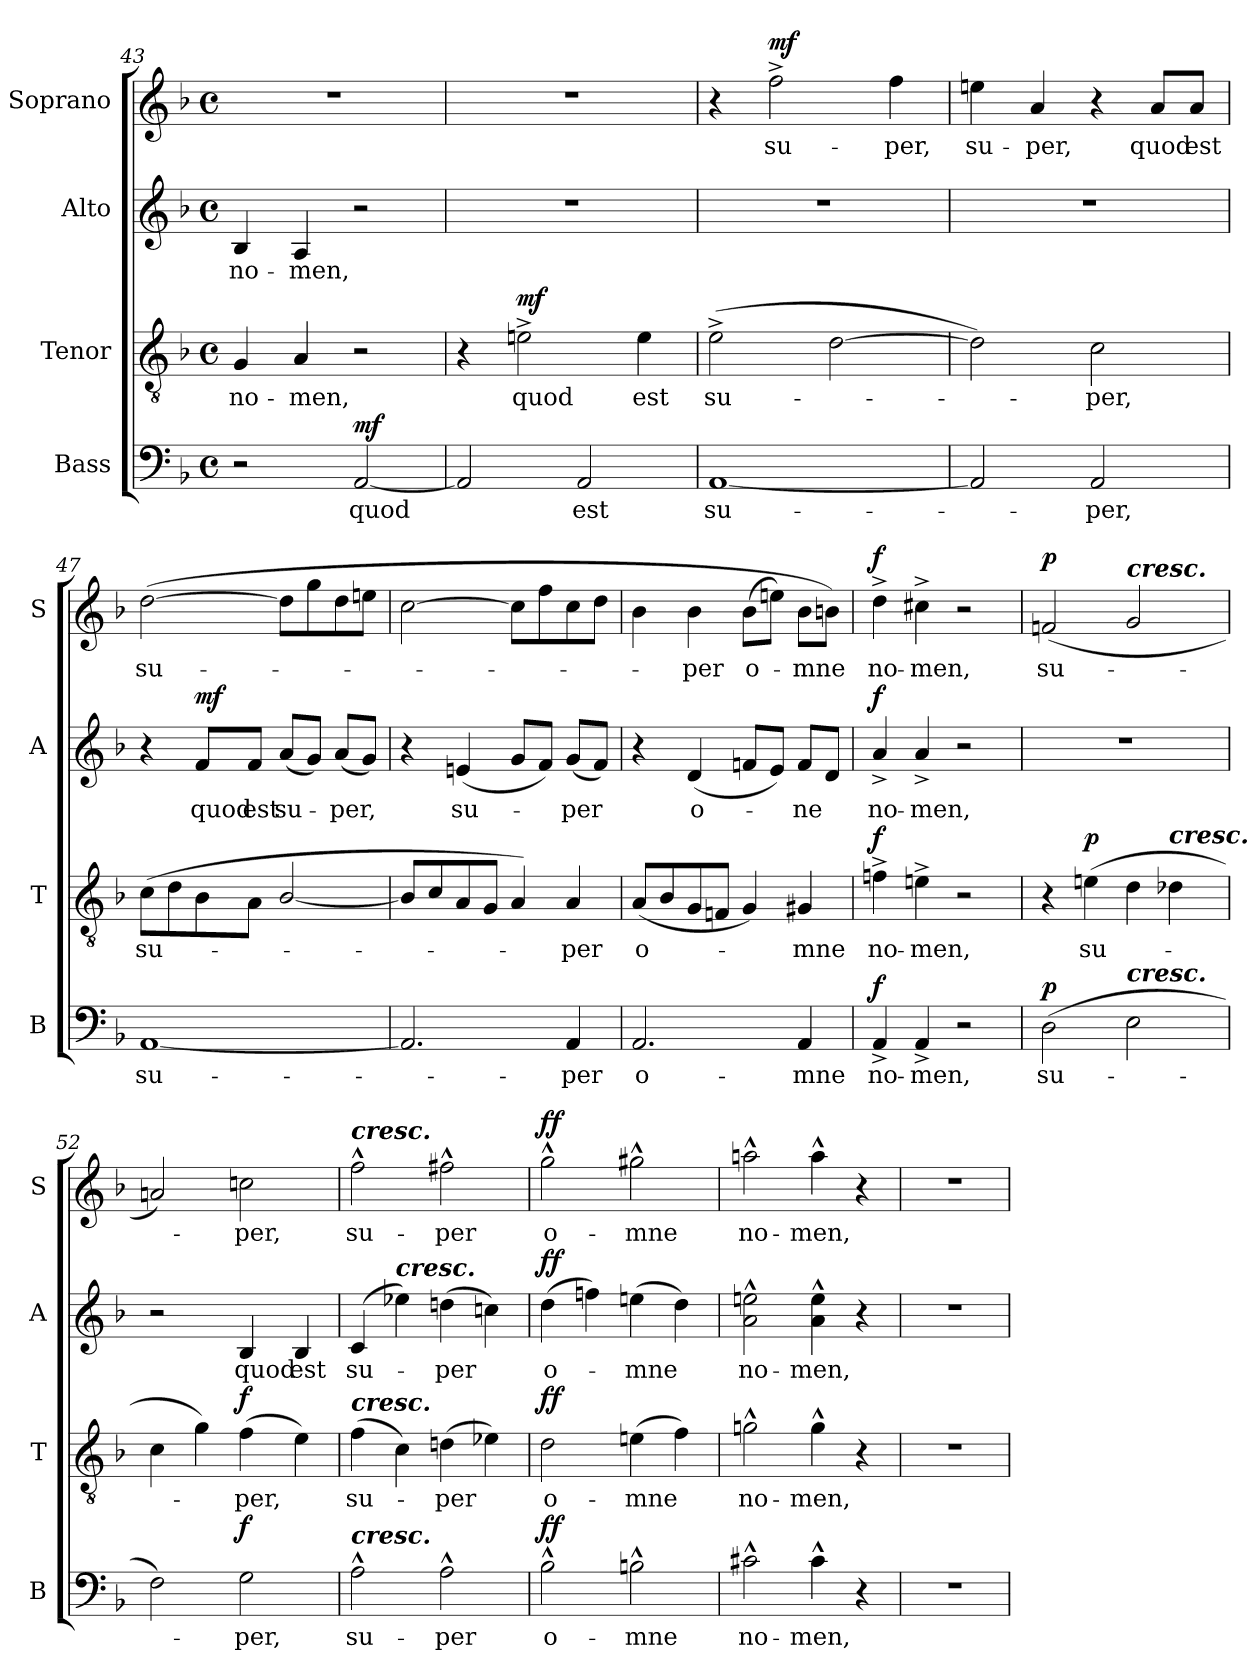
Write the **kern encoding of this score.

**kern	**text	**dynam	**kern	**text	**dynam	**kern	**text	**dynam	**kern	**text	**dynam
*part4	*part4	*part4	*part3	*part3	*part3	*part2	*part2	*part2	*part1	*part1	*part1
*staff4	*staff4	*staff4	*staff3	*staff3	*staff3	*staff2	*staff2	*staff2	*staff1	*staff1	*staff1
*I"Bass	*	*	*I"Tenor	*	*	*I"Alto	*	*	*I"Soprano	*	*
*I'B	*	*	*I'T	*	*	*I'A	*	*	*I'S	*	*
!!LO:LB:g=z
*clefF4	*	*	*clefGv2	*	*	*clefG2	*	*	*clefG2	*	*
*k[b-]	*	*	*k[b-]	*	*	*k[b-]	*	*	*k[b-]	*	*
*F:	*	*	*F:	*	*	*F:	*	*	*F:	*	*
*M4/4	*	*	*M4/4	*	*	*M4/4	*	*	*M4/4	*	*
*met(c)	*	*	*met(c)	*	*	*met(c)	*	*	*met(c)	*	*
=43	=43	=43	=43	=43	=43	=43	=43	=43	=43	=43	=43
!	!	!	!	!LO:LY:b	!	!	!LO:LY:b	!	!	!	!
2r	.	.	4G/	no-	.	4B-i/	no-	.	1r	.	.
!	!	!	!	!LO:LY:b	!	!	!LO:LY:b	!	!	!	!
.	.	.	4A/	-men,	.	4A/	-men,	.	.	.	.
!	!LO:LY:b	!LO:DY:b	!	!	!	!	!	!	!	!	!
[2AA/	quod	mf	2r	.	.	2r	.	.	.	.	.
=44	=44	=44	=44	=44	=44	=44	=44	=44	=44	=44	=44
2AA/]	.	.	4r	.	.	1r	.	.	1r	.	.
!	!	!	!	!LO:LY:b	!LO:DY:b	!	!	!	!	!	!
.	.	.	2eni^\	quod	mf	.	.	.	.	.	.
!	!LO:LY:b	!	!	!	!	!	!	!	!	!	!
2AA/	est	.	.	.	.	.	.	.	.	.	.
!	!	!	!	!LO:LY:b	!	!	!	!	!	!	!
.	.	.	4e\	est	.	.	.	.	.	.	.
=45	=45	=45	=45	=45	=45	=45	=45	=45	=45	=45	=45
!	!LO:LY:b	!	!	!LO:LY:b	!	!	!	!	!	!	!
[1AA	su-	.	(>2e^\	su-	.	1r	.	.	4r	.	.
!	!	!	!	!	!	!	!	!	!	!LO:LY:b	!LO:DY:b
.	.	.	.	.	.	.	.	.	2ff^\	su-	mf
.	.	.	[2d\	.	.	.	.	.	.	.	.
!	!	!	!	!	!	!	!	!	!	!LO:LY:b	!
.	.	.	.	.	.	.	.	.	4ff\	-per,	.
=46	=46	=46	=46	=46	=46	=46	=46	=46	=46	=46	=46
!	!	!	!	!	!	!	!	!	!	!LO:LY:b	!
2AA/]	.	.	2d\])	.	.	1r	.	.	4eeni\	su-	.
!	!	!	!	!	!	!	!	!	!	!LO:LY:b	!
.	.	.	.	.	.	.	.	.	4a/	-per,	.
!	!LO:LY:b	!	!	!LO:LY:b	!	!	!	!	!	!	!
2AA/	per,	.	2c\	per,	.	.	.	.	4r	.	.
!	!	!	!	!	!	!	!	!	!	!LO:LY:b	!
.	.	.	.	.	.	.	.	.	8a/L	quod	.
!	!	!	!	!	!	!	!	!	!	!LO:LY:b	!
.	.	.	.	.	.	.	.	.	8a/J	est	.
=47	=47	=47	=47	=47	=47	=47	=47	=47	=47	=47	=47
!	!LO:LY:b	!	!	!LO:LY:b	!	!	!	!	!	!LO:LY:b	!
[1AA	su-	.	(<8c\L	su-	.	4r	.	.	(>[2dd\	su-	.
.	.	.	8d\	.	.	.	.	.	.	.	.
!	!	!	!	!	!	!	!LO:LY:b	!LO:DY:b	!	!	!
.	.	.	8B-i\	.	.	8f/L	quod	mf	.	.	.
!	!	!	!	!	!	!	!LO:LY:b	!	!	!	!
.	.	.	8A\J	.	.	8f/J	est	.	.	.	.
!	!	!	!	!	!	!	!LO:LY:b	!	!	!	!
.	.	.	[2B-/	.	.	(<8a/L	su-	.	8dd\L]	.	.
.	.	.	.	.	.	8g/J)	.	.	8gg\	.	.
!	!	!	!	!	!	!	!LO:LY:b	!	!	!	!
.	.	.	.	.	.	(<8a/L	per,	.	8dd\	.	.
.	.	.	.	.	.	8g/J)	.	.	8eeni\J	.	.
=48	=48	=48	=48	=48	=48	=48	=48	=48	=48	=48	=48
2.AA/]	.	.	8B-/L]	.	.	4r	.	.	[2cc\	.	.
.	.	.	8c/	.	.	.	.	.	.	.	.
!	!	!	!	!	!	!	!LO:LY:b	!	!	!	!
.	.	.	8A/	.	.	(<4eni/	su-	.	.	.	.
.	.	.	8G/J	.	.	.	.	.	.	.	.
.	.	.	4A/)	.	.	8g/L	.	.	8cc\L]	.	.
.	.	.	.	.	.	8f/J)	.	.	8ff\	.	.
!	!LO:LY:b	!	!	!LO:LY:b	!	!	!LO:LY:b	!	!	!	!
4AA/	per	.	4A/	per	.	(<8g/L	per	.	8cc\	.	.
.	.	.	.	.	.	8f/J)	.	.	8dd\J	.	.
!!LO:PB:g=z
=49	=49	=49	=49	=49	=49	=49	=49	=49	=49	=49	=49
!	!LO:LY:b	!	!	!LO:LY:b	!	!	!	!	!	!	!
2.AA/	o-	.	(<8A/L	o-	.	4r	.	.	4b-i\	.	.
.	.	.	8B-i/	.	.	.	.	.	.	.	.
!	!	!	!	!	!	!	!LO:LY:b	!	!	!LO:LY:b	!
.	.	.	8G/	.	.	(<4d/	o-	.	4b-\	per	.
.	.	.	8Fni/J	.	.	.	.	.	.	.	.
!	!	!	!	!	!	!	!	!	!	!LO:LY:b	!
.	.	.	4G/)	.	.	8fni/L	.	.	(>8b-\L	o-	.
.	.	.	.	.	.	8e/J)	.	.	8eeni\J)	.	.
!	!LO:LY:b	!	!	!LO:LY:b	!	!	!LO:LY:b	!	!	!LO:LY:b	!
4AA/	-mne	.	4G#X/	mne	.	8f/L	ne	.	8b-\L	mne	.
.	.	.	.	.	.	8d/J	.	.	8bn\J)	.	.
=50	=50	=50	=50	=50	=50	=50	=50	=50	=50	=50	=50
!	!LO:LY:b	!LO:DY:b	!	!LO:LY:b	!LO:DY:b	!	!LO:LY:b	!LO:DY:b	!	!LO:LY:b	!LO:DY:b
4AA^/	no-	f	4fni^\	no-	f	4a^/	no-	f	4dd^\	no-	f
!	!LO:LY:b	!	!	!LO:LY:b	!	!	!LO:LY:b	!	!	!LO:LY:b	!
4AA^/	-men,	.	4eni^\	-men,	.	4a^/	-men,	.	4cc#X^\	-men,	.
2r	.	.	2r	.	.	2r	.	.	2r	.	.
=51	=51	=51	=51	=51	=51	=51	=51	=51	=51	=51	=51
!	!LO:LY:b	!LO:DY:b	!	!	!	!	!	!	!	!LO:LY:b	!LO:DY:b
(>2D\	su-	p	4r	.	.	1r	.	.	(<2fni/	su-	p
!	!	!	!	!LO:LY:b	!LO:DY:b	!	!	!	!	!	!
.	.	.	(>4eni\	su-	p	.	.	.	.	.	.
!	!	!	!	!	!	!	!	!	!LO:TX:a:Bi:t=cresc.	!	!
!LO:TX:a:Bi:t=cresc.	!	!	!	!	!	!	!	!	!	!	!
2E\	.	.	4d\	.	.	.	.	.	2g/	.	.
!	!	!	!LO:TX:a:Bi:t=cresc.	!	!	!	!	!	!	!	!
.	.	.	4d-X\	.	.	.	.	.	.	.	.
=52	=52	=52	=52	=52	=52	=52	=52	=52	=52	=52	=52
2F\)	.	.	4c\	.	.	2r	.	.	2ani/)	.	.
.	.	.	4g\)	.	.	.	.	.	.	.	.
!	!LO:LY:b	!LO:DY:b	!	!LO:LY:b	!LO:DY:b	!	!LO:LY:b	!	!	!LO:LY:b	!
2G\	per,	f	(>4f\	per,	f	4B-/	quod	.	2ccni\	per,	.
!	!	!	!	!	!	!	!LO:LY:b	!	!	!	!
.	.	.	4e\)	.	.	4B-/	est	.	.	.	.
=53	=53	=53	=53	=53	=53	=53	=53	=53	=53	=53	=53
!	!	!	!	!	!	!	!	!	!LO:TX:a:Bi:t=cresc.	!	!
!	!	!	!LO:TX:a:Bi:t=cresc.	!	!	!	!	!	!	!	!
!LO:TX:a:Bi:t=cresc.	!	!	!	!	!	!	!	!	!	!	!
!	!LO:LY:b	!	!	!LO:LY:b	!	!	!LO:LY:b	!	!	!LO:LY:b	!
2A^^\	su-	.	(>4f\	su-	.	(>4c/	su-	.	2ff^^\	su-	.
!	!	!	!	!	!	!LO:TX:a:Bi:t=cresc.	!	!	!	!	!
.	.	.	4c\)	.	.	4ee-X\)	.	.	.	.	.
!	!LO:LY:b	!	!	!LO:LY:b	!	!	!LO:LY:b	!	!	!LO:LY:b	!
2A^^\	-per	.	(>4dni\	per	.	(>4ddni\	per	.	2ff#X^^\	-per	.
.	.	.	4e-X\)	.	.	4ccni\)	.	.	.	.	.
=54	=54	=54	=54	=54	=54	=54	=54	=54	=54	=54	=54
!	!LO:LY:b	!LO:DY:b	!	!LO:LY:b	!LO:DY:b	!	!LO:LY:b	!LO:DY:b	!	!LO:LY:b	!LO:DY:b
2B-i^^\	o-	ff	2d\	o-	ff	(>4dd\	o-	ff	2gg^^\	o-	ff
.	.	.	.	.	.	4ffni\)	.	.	.	.	.
!	!LO:LY:b	!	!	!LO:LY:b	!	!	!LO:LY:b	!	!	!LO:LY:b	!
2Bn^^\	-mne	.	(>4eni\	-mne	.	(>4eeni\	mne	.	2gg#X^^\	-mne	.
.	.	.	4f\)	.	.	4dd\)	.	.	.	.	.
!!LO:LB:g=z
=55	=55	=55	=55	=55	=55	=55	=55	=55	=55	=55	=55
!	!LO:LY:b	!	!	!LO:LY:b	!	!	!LO:LY:b	!	!	!LO:LY:b	!
2c#X^^\	no-	.	2gni^^\	no-	.	2a\^^ 2eeni\^^	no-	.	2aani^^\	no-	.
!	!LO:LY:b	!	!	!LO:LY:b	!	!	!LO:LY:b	!	!	!LO:LY:b	!
4c#^^\	-men,	.	4g^^\	-men,	.	4a\^^ 4ee\^^	-men,	.	4aa^^\	-men,	.
4r	.	.	4r	.	.	4r	.	.	4r	.	.
=56	=56	=56	=56	=56	=56	=56	=56	=56	=56	=56	=56
1r	.	.	1r	.	.	1r	.	.	1r	.	.
=	=	=	=	=	=	=	=	=	=	=	=
*-	*-	*-	*-	*-	*-	*-	*-	*-	*-	*-	*-
